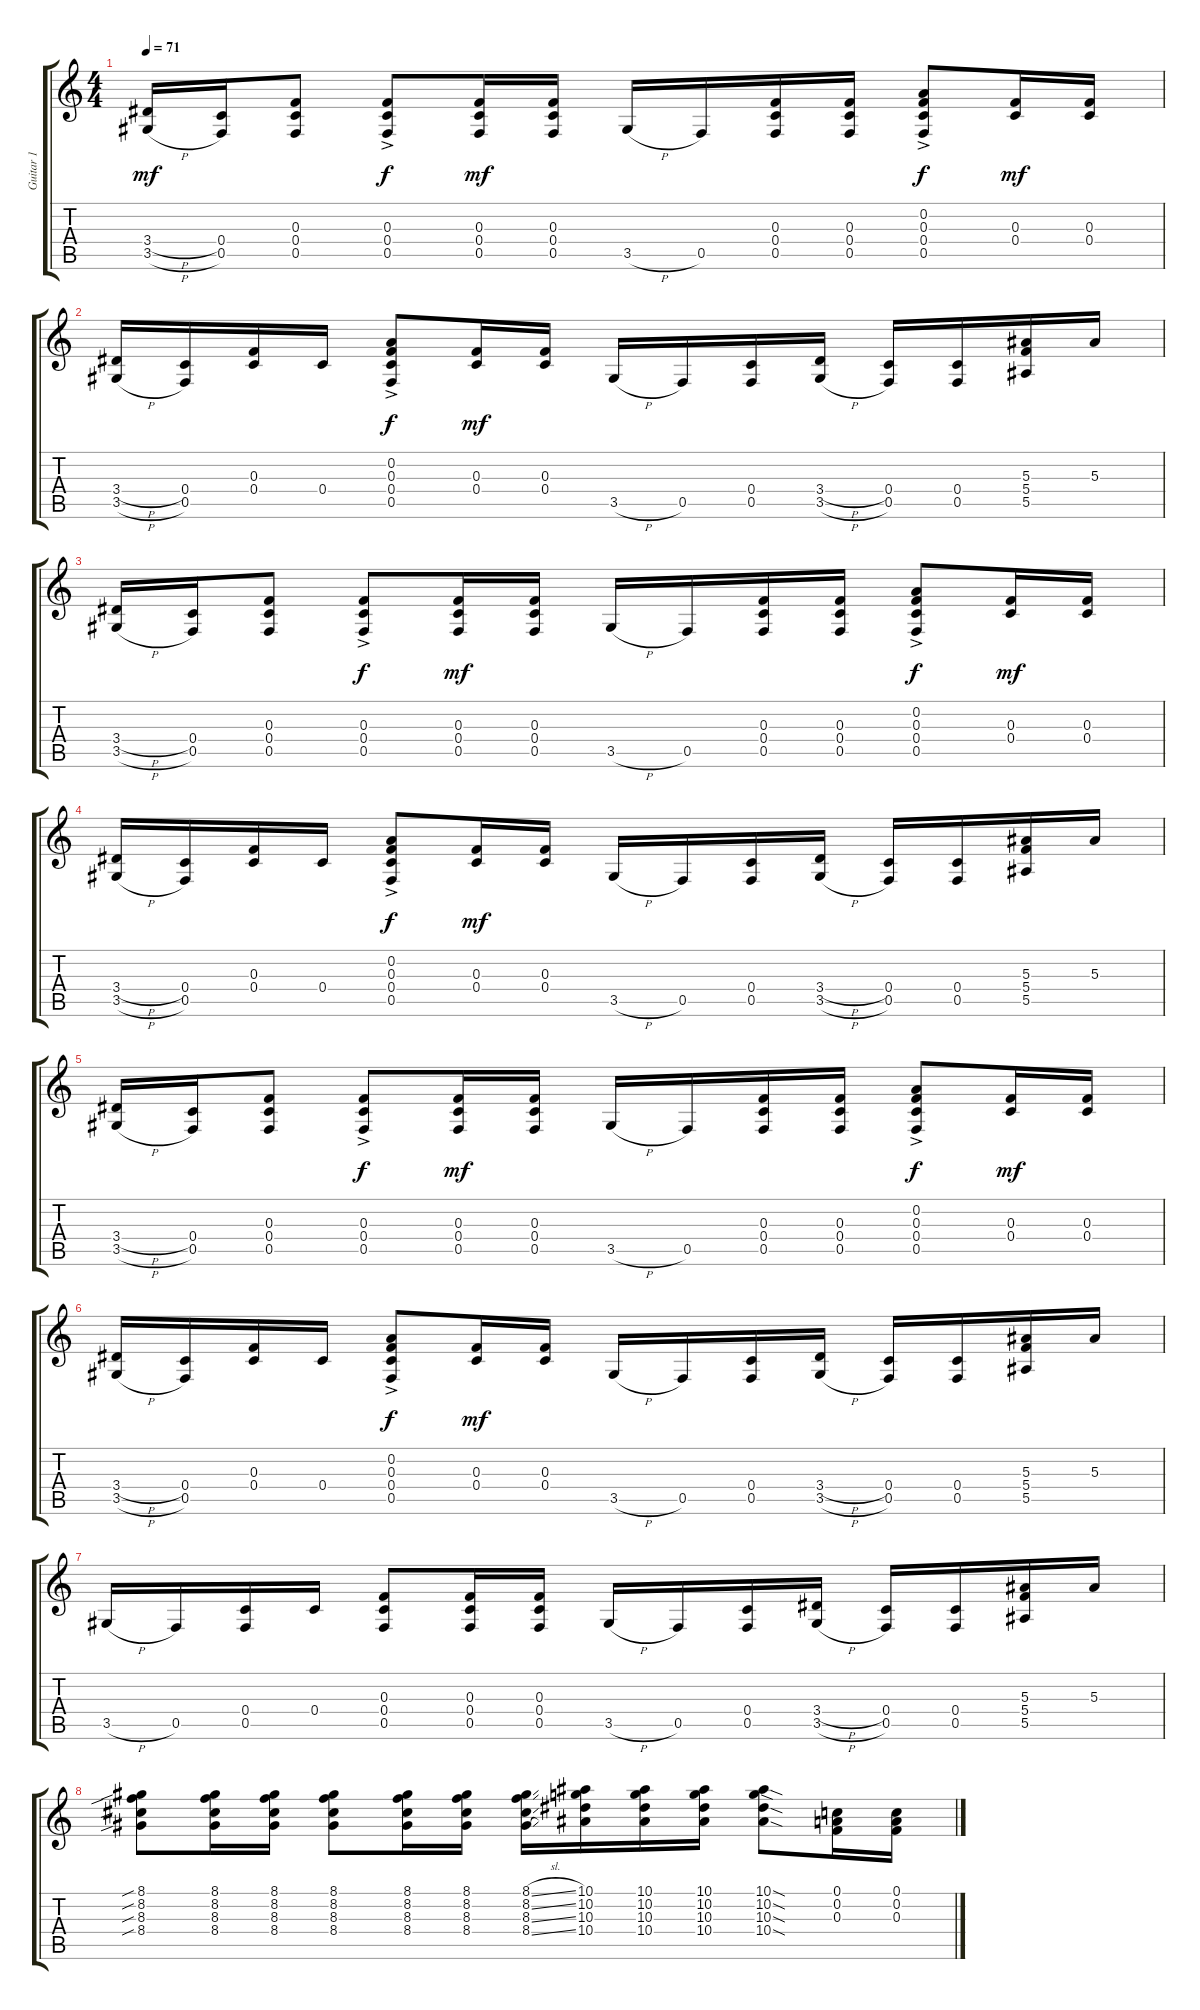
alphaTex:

\track ("Guitar 1" "Guitar 1") {instrument electricguitarclean}
\staff {score tabs}
\tuning (C4 A3 F3 C3 F2 C2) {hide}
\ts (4 4)
\tempo 71
\clef g2
\ks c
(3.4{h} 3.5{h}).16{dy mf} (0.4 0.5).16 (0.3 0.4 0.5).8 (0.3{ac} 0.4{ac} 0.5{ac}).8{dy f} (0.3 0.4 0.5).16{dy mf} (0.3 0.4 0.5).16 3.5{h}.16 0.5.16 (0.3 0.4 0.5).16 (0.3 0.4 0.5).16 (0.2{ac} 0.3{ac} 0.4{ac} 0.5{ac}).8{dy f} (0.3 0.4).16{dy mf} (0.3 0.4).16 |
(3.4{h} 3.5{h}).16 (0.4 0.5).16 (0.3 0.4).16 0.4.16 (0.2{ac} 0.3{ac} 0.4{ac} 0.5{ac}).8{dy f} (0.3 0.4).16{dy mf} (0.3 0.4).16 3.5{h}.16 0.5.16 (0.4 0.5).16 (3.4{h} 3.5{h}).16 (0.4 0.5).16 (0.4 0.5).16 (5.3 5.4 5.5).16 5.3.16 |
(3.4{h} 3.5{h}).16 (0.4 0.5).16 (0.3 0.4 0.5).8 (0.3{ac} 0.4{ac} 0.5{ac}).8{dy f} (0.3 0.4 0.5).16{dy mf} (0.3 0.4 0.5).16 3.5{h}.16 0.5.16 (0.3 0.4 0.5).16 (0.3 0.4 0.5).16 (0.2{ac} 0.3{ac} 0.4{ac} 0.5{ac}).8{dy f} (0.3 0.4).16{dy mf} (0.3 0.4).16 |
(3.4{h} 3.5{h}).16 (0.4 0.5).16 (0.3 0.4).16 0.4.16 (0.2{ac} 0.3{ac} 0.4{ac} 0.5{ac}).8{dy f} (0.3 0.4).16{dy mf} (0.3 0.4).16 3.5{h}.16 0.5.16 (0.4 0.5).16 (3.4{h} 3.5{h}).16 (0.4 0.5).16 (0.4 0.5).16 (5.3 5.4 5.5).16 5.3.16 |
(3.4{h} 3.5{h}).16 (0.4 0.5).16 (0.3 0.4 0.5).8 (0.3{ac} 0.4{ac} 0.5{ac}).8{dy f} (0.3 0.4 0.5).16{dy mf} (0.3 0.4 0.5).16 3.5{h}.16 0.5.16 (0.3 0.4 0.5).16 (0.3 0.4 0.5).16 (0.2{ac} 0.3{ac} 0.4{ac} 0.5{ac}).8{dy f} (0.3 0.4).16{dy mf} (0.3 0.4).16 |
(3.4{h} 3.5{h}).16 (0.4 0.5).16 (0.3 0.4).16 0.4.16 (0.2{ac} 0.3{ac} 0.4{ac} 0.5{ac}).8{dy f} (0.3 0.4).16{dy mf} (0.3 0.4).16 3.5{h}.16 0.5.16 (0.4 0.5).16 (3.4{h} 3.5{h}).16 (0.4 0.5).16 (0.4 0.5).16 (5.3 5.4 5.5).16 5.3.16 |
3.5{h}.16 0.5.16 (0.4 0.5).16 0.4.16 (0.3 0.4 0.5).8 (0.3 0.4 0.5).16 (0.3 0.4 0.5).16 3.5{h}.16 0.5.16 (0.4 0.5).16 (3.4{h} 3.5{h}).16 (0.4 0.5).16 (0.4 0.5).16 (5.3 5.4 5.5).16 5.3.16 |
(8.1{sib} 8.2{sib} 8.3{sib} 8.4{sib}).8 (8.1 8.2 8.3 8.4).16 (8.1 8.2 8.3 8.4).16 (8.1 8.2 8.3 8.4).8 (8.1 8.2 8.3 8.4).16 (8.1 8.2 8.3 8.4).16 (8.1{sl} 8.2{sl} 8.3{sl} 8.4{sl}).16 (10.1 10.2 10.3 10.4).16 (10.1 10.2 10.3 10.4).16 (10.1 10.2 10.3 10.4).16 (10.1{sod} 10.2{sod} 10.3{sod} 10.4{sod}).8 (0.1 0.2 0.3).16 (0.1 0.2 0.3).16
